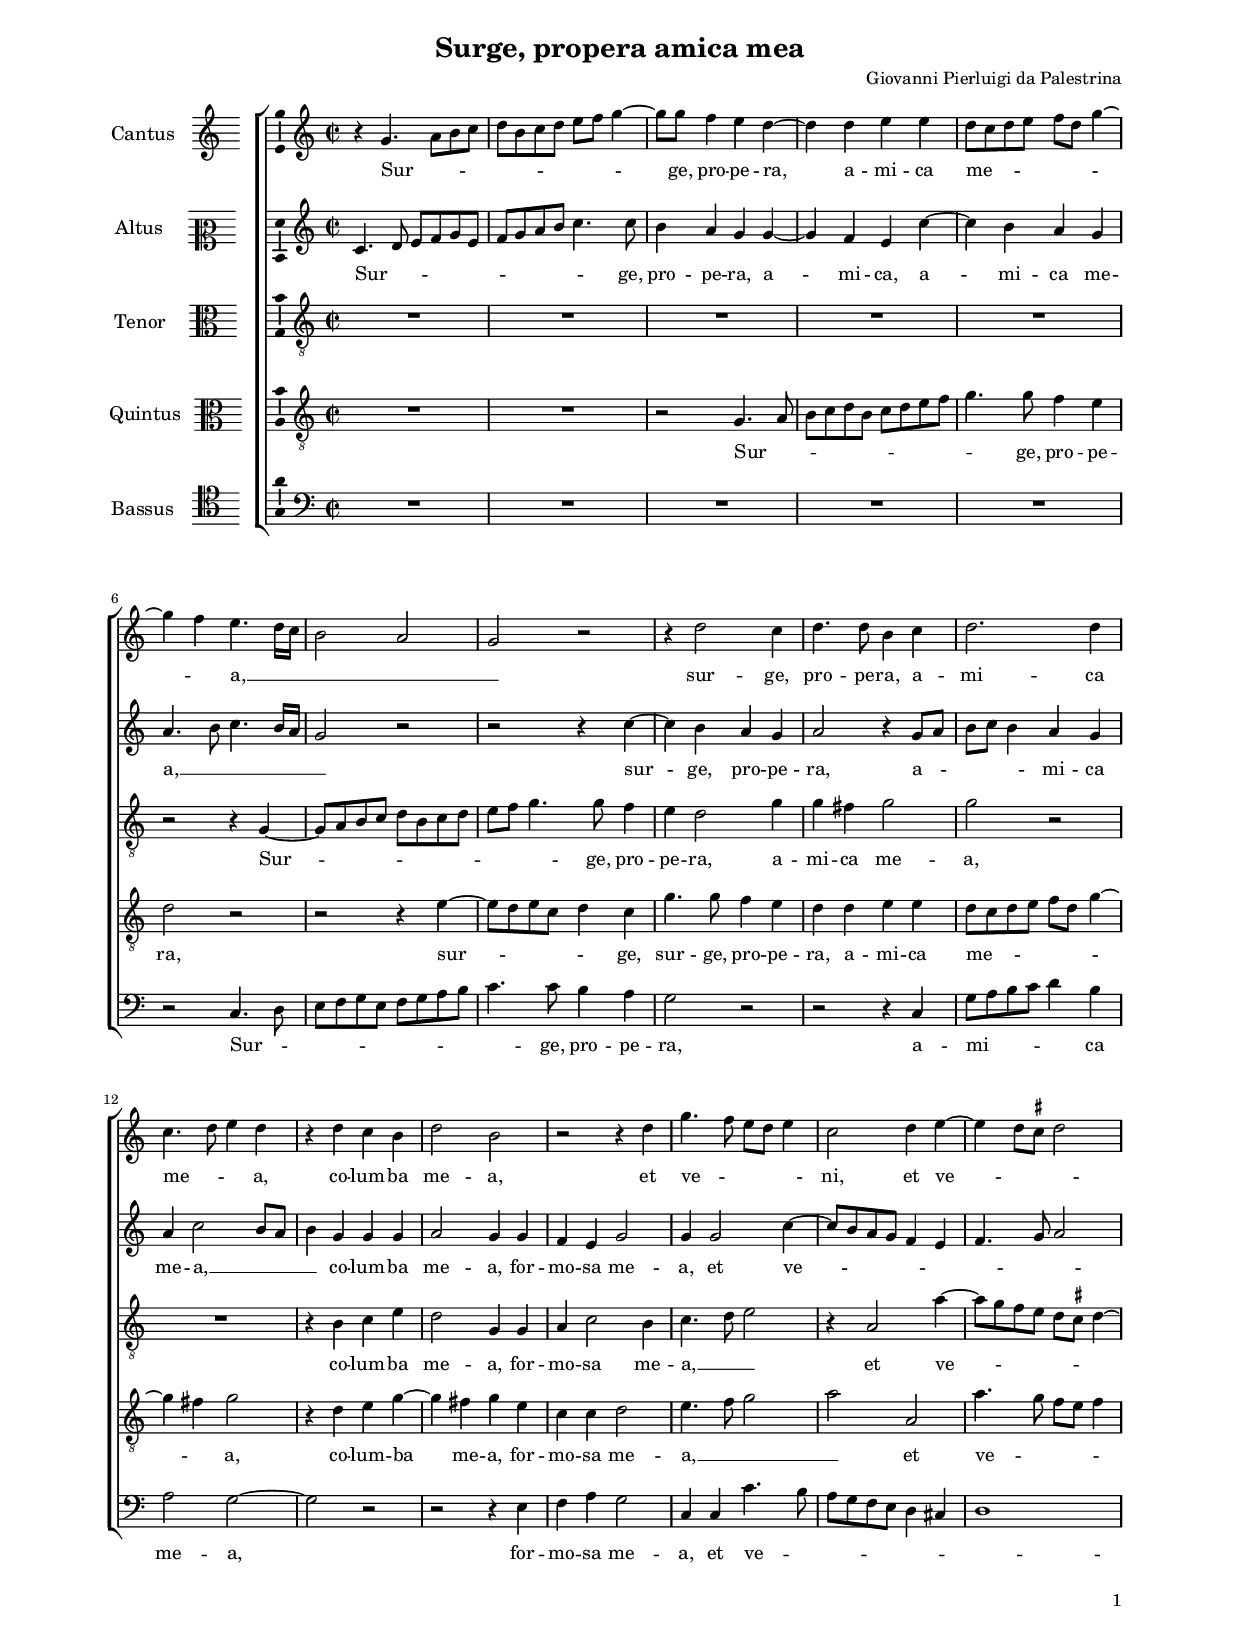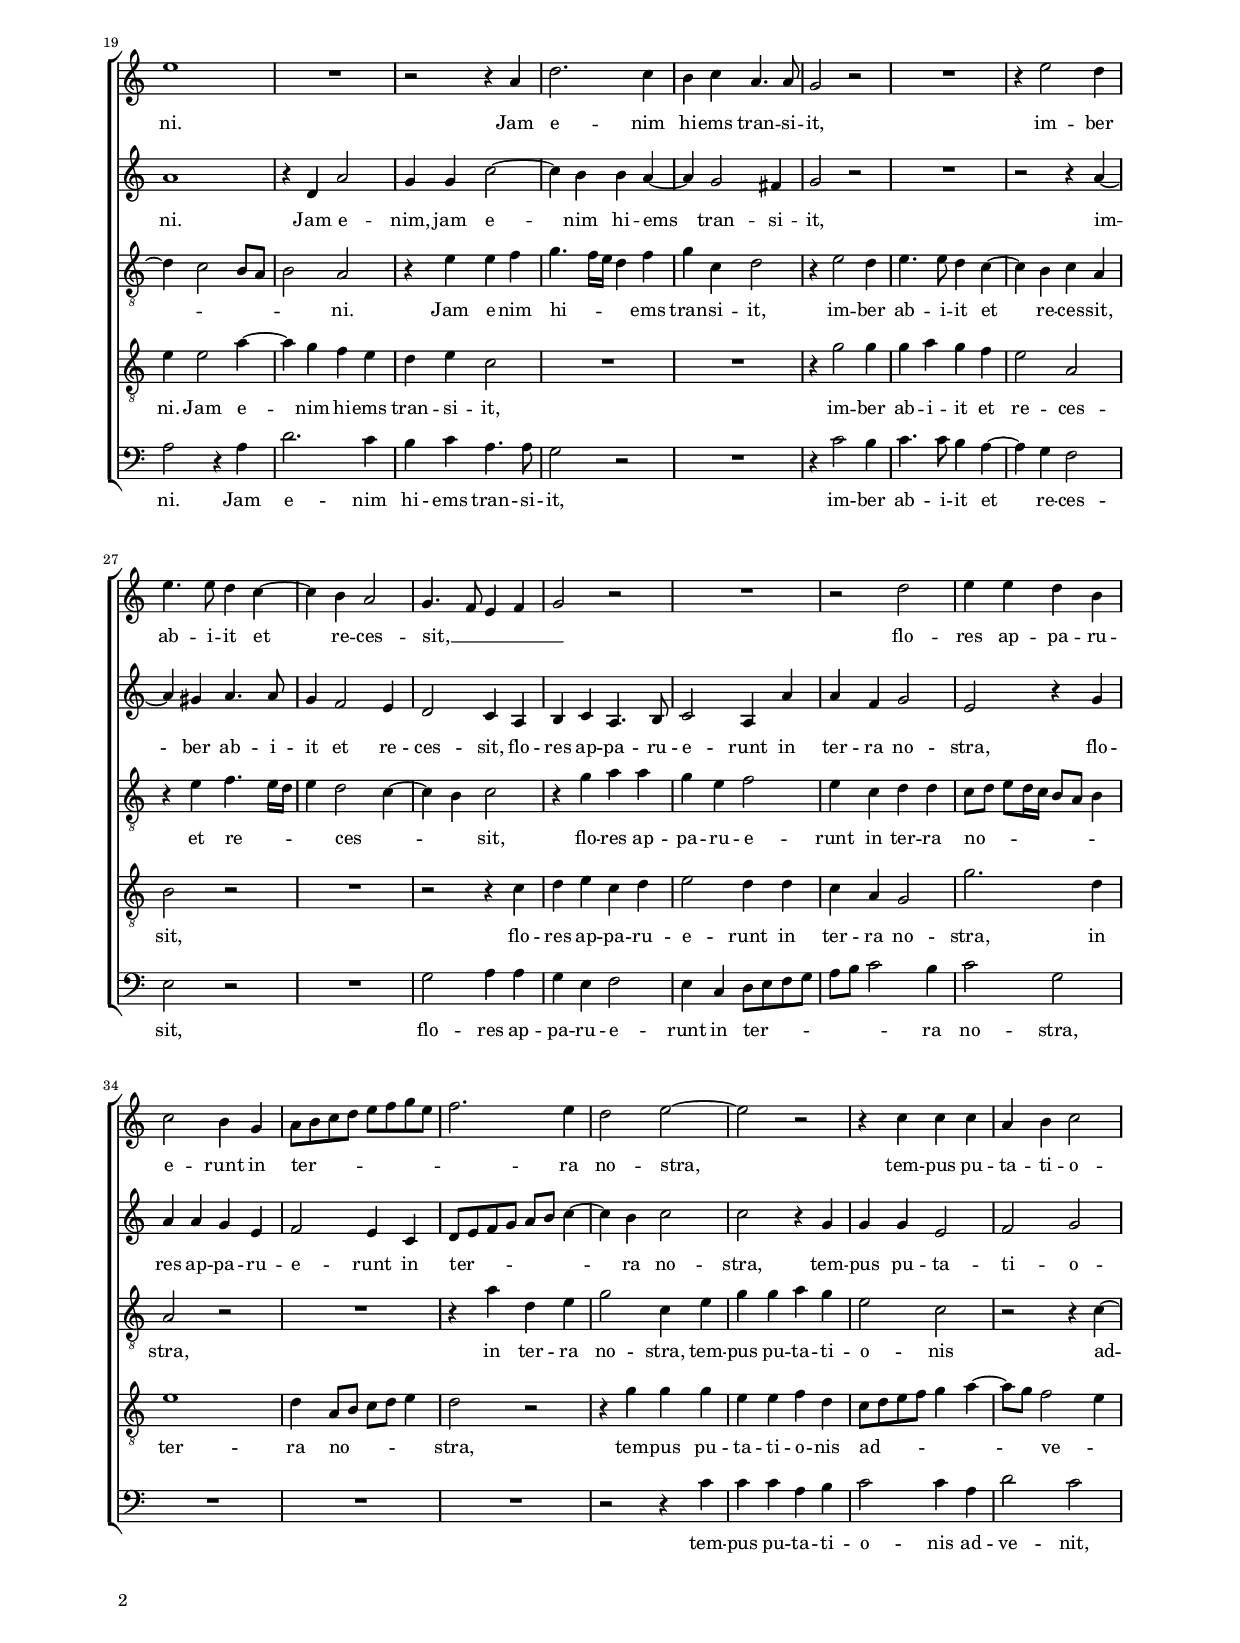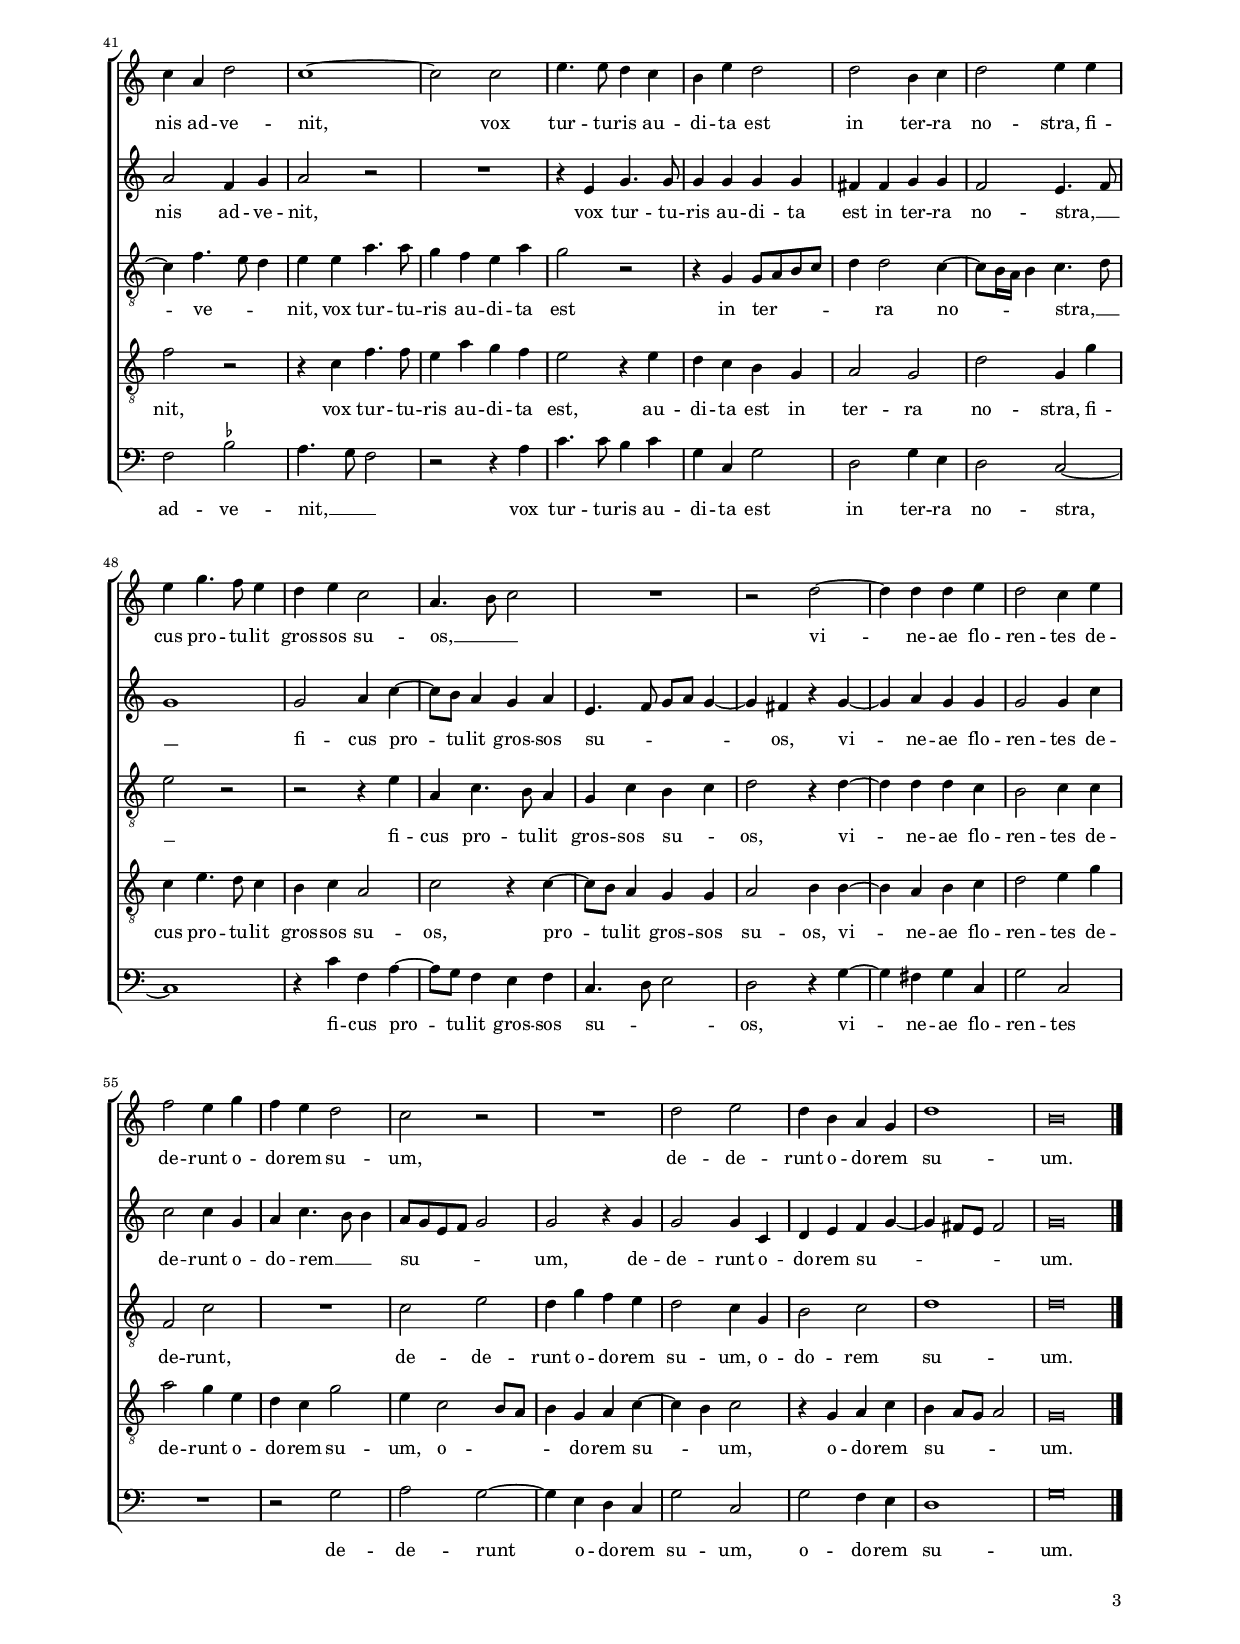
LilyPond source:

\header
{
  title="Surge, propera amica mea"
  composer="Giovanni Pierluigi da Palestrina"
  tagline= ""
}

\version "2.24.0"
\language deutsch
#(set-global-staff-size 15)
% #(set-default-paper-size "letter")
#(ly:set-option 'point-and-click #f)


\paper
	{
	top-margin = 1.8 \cm
	bottom-margin = 1.2 \cm
	left-margin = 2 \cm
	right-margin = 2 \cm
	ragged-bottom = ##f
	ragged-last-bottom = ##f
	print-page-number = ##f
	system-system-spacing = #'((basic-distance . 16) (minimum-distance . 14) (padding . 5) (strechability . 150))
	oddFooterMarkup=\markup   \fill-line { "" \fromproperty #'page:page-number-string }
	evenFooterMarkup=\markup  \fill-line { \fromproperty #'page:page-number-string "" }
	last-bottom-spacing = #'((basic-distance . 12) (minimum-distance . 7) (padding . 4))
	systems-per-page = 3
	page-count = 3
%	min-systems-per-page = 3
	markup-system-spacing.basic-distance = #12
	}

	
global = {
	\key c \major
	\time 2/2
	\set Score.tempoHideNote = ##t
	\tempo 4 = 95
	\skip 1*61
	\set Score.measureLength = #(ly:make-moment 2/1)
	\skip 1*2 \bar "|."
	}

	ficta = { \once \set suggestAccidentals = ##t }

	forget = #(define-music-function (music) (ly:music?) #{
		\accidentalStyle forget
		$music
		\accidentalStyle default
		#})

	m = \melisma
	me = \melismaEnd
%	\mark \markup { \fontsize #-3 \note  {2} #1 = \fontsize #-3 \note {2.} #1 }



incipitcantus = \markup { \score {
	{
	\set Staff.instrumentName = \markup { \fontsize #1 "Cantus" }
	\key c \major
	\clef violin
	s4 \bar ""
	}
	\layout  {
	raggedright = ##t
	indent = 1.6 \cm
	line-width = 2.4\cm
	\context { \Staff \remove Time_signature_engraver }
	\override Staff.Clef.Y-extent = #'(0 . 0)
	}} \hspace #1 }

      
incipitaltus = \markup { \score {
	{
	\set Staff.instrumentName = \markup { \fontsize #1 "Altus" }
	\key c \major
	\clef mezzosoprano
	s4 \bar ""
	}
	\layout  {
	raggedright = ##t
	indent = 1.6 \cm
	line-width = 2.4\cm
	\context { \Staff \remove Time_signature_engraver }
	\override Staff.Clef.Y-extent = #'(0 . 0)
	}} \hspace #1 }


incipittenor = \markup { \score {
	{
	\set Staff.instrumentName = \markup { \fontsize #1 "Tenor" }
	\key c \major
	\clef alto
	s4 \bar ""
	}
	\layout  {
	raggedright = ##t
	indent = 1.6 \cm
	line-width = 2.4\cm
	\context { \Staff \remove Time_signature_engraver }
	\override Staff.Clef.Y-extent = #'(0 . 0)
	}} \hspace #1 }
      
      
incipitquintus = \markup { \score {
	{
	\set Staff.instrumentName = \markup { \fontsize #1 "Quintus" }
	\key c \major
	\clef alto
	s4 \bar ""
	}
	\layout  {
	raggedright = ##t
	indent = 1.6 \cm
	line-width = 2.4\cm
	\context { \Staff \remove Time_signature_engraver }
	\override Staff.Clef.Y-extent = #'(0 . 0)
	}} \hspace #1 }
      
      
incipitbassus = \markup { \score {
	{
	\set Staff.instrumentName = \markup { \fontsize #1 "Bassus" }
	\key c \major
	\clef tenor
	s4 \bar ""
	}
	\layout  {
	raggedright = ##t
	indent = 1.6 \cm
	line-width = 2.4\cm
	\context { \Staff \remove Time_signature_engraver }
	\override Staff.Clef.Y-extent = #'(0 . 0)
	}} \hspace #1 }


cantus =  \relative c''
	{
	r4 g4. a8 h c
	d8 h c d e f g4~
	g8 g f4 e d~
	d4 d e e
%5
	d8 c d e f d g4~ |
	g4 f e4. d16 c
	h2 a
	g2 r
	r4 d'2 c4
%10
	d4. d8 h4 c |
	d2. d4
	c4. d8 e4 d
	r4 d c h
	d2 h
%15
	r2 r4 d |
	g4. f8 e d e4
	c2 d4 e~
	e4 d8 \ficta cis d2
	e1
%20
	R1 |
	r2 r4 a,
	d2. c4
	h4 c a4. a8
	g2 r
%25
	R1 |
	r4 e'2 d4
	e4. e8 d4 c~
	c4 h a2
	g4. f8 e4 f
%30
	g2 r |
	R1
	r2 d'
	e4 e d h
	c2 h4 g
%35
	a8 h c d e f g e |
	f2. e4
	d2 e~
	e2 r
	r4 c c c
%40
	a4 h c2 |
	c4 a d2
	c1~
	c2 c
	e4. e8 d4 c
%45
	h4 e d2 |
	d2 h4 c
	d2 e4 e
	e4 g4. f8 e4
	d4 e c2
%50
	a4. h8 c2 |
	R1
	r2 d~
	d4 d d e
	d2 c4 e
%55
	f2 e4 g |
	f4 e d2
	c2 r
	R1
	d2 e
%60
	d4 h a g |
	d'1
	h\breve |
	}


altus =  \relative c'
	{
	c4. d8 e f g e
	f8 g a h c4. c8
	h4 a g g~
	g4 f e c'~
%5
	c4 h a g |
	a4. h8 c4. h16 a
	g2 r
	r2 r4 c~
	c4 h a g
%10
	a2 r4 g8 a |
	h8 c h4 a g
	a4 c2 h8 a
	h4 g g g
	a2 g4 g
%15
	f4 e g2 |
	g4 g2 c4~
	c8 h a g f4 e
	f4. g8 a2
	a1
%20
	r4 d, a'2 |
	g4 g c2~
	c4 h h a~
	a4 g2 fis4
	g2 r
%25
	R1 |
	r2 r4 a~
	a4 gis a4. a8
	g4 f2 e4
	d2 c4 a
%30
	h4 c a4. h8 |
	c2 a4 a'
	a4 f g2
	e2 r4 g
	a4 a g e
%35
	f2 e4 c |
	d8 e f g a h c4~
	c4 h c2
	c2 r4 g
	g4 g e2
%40
	f2 g |
	a2 f4 g
	a2 r
	R1
	r4 e g4. g8
%45
	g4 g g g |
	fis4 fis g g
	f2 e4. f8
	g1
	g2 a4 c~
%50
	c8 h a4 g a |
	e4. f8 g a g4~
	g4 fis r g~
	g4 a g g
	g2 g4 c
%55
	c2 c4 g |
	a4 c4. h8 h4
	a8 g e f g2
	g2 r4 g
	g2 g4 c,
%60
	d4 e f g~ |
	g4 fis8 e fis2
	g\breve |
	}


tenor =  \relative c'
	{
	R1
	R1
	R1
	R1
%5
	R1 |
	r2 r4 g~
	g8 a h c d h c d
	e8 f g4. g8 f4
	e4 d2 g4
%10
	g4 fis g2 |
	g2 r
	R1
	r4 h, c e
	d2 g,4 g
%15
	a4 c2 h4 |
	c4. d8 e2
	r4 a,2 a'4~
	a8 g f e d \ficta cis d4~
	d4 c2 h8 a
%20
	h2 a |
	r4 e' e f
	g4. f16 e d4 f
	g4 c, d2
	r4 e2 d4
%25
	e4. e8 d4 c~ |
	c4 h c a
	r4 e' f4. e16 d
	e4 d2 c4~
	c4 h c2
%30
	r4 g' a a |
	g4 e f2
	e4 c d d
	c8 d e[ d16 c] h8 a h4
	a2 r
%35
	R1 |
	r4 a' d, e
	g2 c,4 e
	g4 g a g
	e2 c
%40
	r2 r4 c~ |
	c4 f4. e8 d4
	e4 e a4. a8
	g4 f e a
	g2 r
%45
	r4 g, g8 a h c |
	d4 d2 c4~
	c8 h16 a h4 c4. d8
	e2 r
	r2 r4 e
%50
	a,4 c4. h8 a4 |
	g4 c h c
	d2 r4 d~
	d4 d d c
	h2 c4 c
%55
	f,2 c' |
	R1
	c2 e
	d4 g f e
	d2 c4 g
%60
	h2 c |
	d1
	d\breve |
	}


quintus  =  \relative c'
	{
	R1
	R1
	r2 g4. a8
	h8 c d h c d e f
%5
	g4. g8 f4 e |
	d2 r
	r2 r4 e~
	e8 d e c d4 c
	g'4. g8 f4 e
%10
	d4 d e e |
	d8 c d e f d g4~
	g4 fis g2
	r4 d e g~
	g4 fis g e
%15
	c4 c d2 |
	e4. f8 g2
	a2 a,
	a'4. g8 f e f4
	e4 e2 a4~
%20
	a4 g f e |
	d4 e c2
	R1
	R1
	r4 g'2 g4
%25
	g4 a g f |
	e2 a,
	h2 r
	R1
	r2 r4 c
%30
	d4 e c d |
	e2 d4 d
	c4 a g2
	g'2. d4
	e1
%35
	d4 a8 h c d e4 |
	d2 r
	r4 g g g
	e4 e f d
	c8 d e f g4 a~
%40
	a8 g f2 e4 |
	f2 r
	r4 c f4. f8
	e4 a g f
	e2 r4 e
%45
	d4 c h g |
	a2 g
	d'2 g,4 g'
	c,4 e4. d8 c4
	h4 c a2
%50
	c2 r4 c~ |	
	c8 h a4 g g
	a2 h4 h~
	h4 a h c
	d2 e4 g
%55
	a2 g4 e |
	d4 c g'2
	e4 c2 h8 a
	h4 g a c~
	c4 h c2
%60
	r4 g a c |
	h4 a8 g a2
	g\breve |
	}


bassus  =  \relative c
	{
	R1
	R1
	R1
	R1
%5
	R1 |
	r2 c4. d8
	e8 f g e f g a h
	c4. c8 h4 a
	g2 r
%10
	r2 r4 c, |
	g'8 a h c d4 h
	a2 g~
	g2 r
	r2 r4 e
%15
	f4 a g2 |
	c,4 c c'4. h8
	a8 g f e d4 cis
	d1
	a'2 r4 a
%20
	d2. c4 |
	h4 c a4. a8
	g2 r
	R1
	r4 c2 h4
%25
	c4. c8 h4 a~ |
	a4 g f2
	e2 r
	R1
	g2 a4 a
%30
	g4 e f2 |
	e4 c d8 e f g
	a8 h c2 h4
	c2 g
	R1
%35
	R1 |
	R1
	r2 r4 c
	c4 c a h
	c2 c4 a
%40
	d2 c |
	f,2 \ficta b
	a4. g8 f2
	r2 r4 a
	c4. c8 h4 c
%45
	g4 c, g'2 |
	d2 g4 e
	d2 c~
	c1
	r4 c' f, a~
%50
	a8 g f4 e f |
	c4. d8 e2
	d2 r4 g~
	g4 fis g c,
	g'2 c,
%55
	R1 |
	r2 g'
	a2 g~
	g4 e d c
	g'2 c,
%60
	g'2 f4 e |
	d1
	g\breve |
	}


lyricscantus = \lyricmode {
	Sur -- _ _ _ _ _ _ _ _ _ _ ge, pro -- pe -- ra, a -- mi -- ca me -- _ _ _ _ _ _ _ a, __ _ _ _ _ _
	sur -- ge, pro -- pe -- ra, a -- mi -- ca me -- _ _ a,
	co -- lum -- ba me -- a,
	et ve -- _ _ _ _ ni,
	et ve -- _ _ _ ni.
	Jam e -- nim hi -- ems tran -- si -- it,
	im -- ber ab -- i -- it et re -- ces -- sit, __ _ _ _ _
	flo -- res ap -- pa -- ru -- e -- runt in ter -- _ _ _ _ _ _ _ _ ra no -- stra,
	tem -- pus pu -- ta -- ti -- o -- nis ad -- ve -- nit,
	vox tur -- tu -- ris au -- di -- ta est in ter -- ra no -- stra,
	fi -- cus pro -- tu -- lit gros -- sos su -- os, __ _ _
	vi -- ne -- ae flo -- ren -- tes de -- de -- runt o -- do -- rem su -- um,
	de -- de -- runt o -- do -- rem su -- um.
	}


lyricsaltus = \lyricmode {
	Sur -- _ _ _ _ _ _ _ _ _ _ ge, pro -- pe -- ra, a -- mi -- ca,
	a -- mi -- ca me -- a, __ _ _ _ _ _
	sur -- ge, pro -- pe -- ra, a -- _ _ _ _ mi -- ca me -- a, __ _ _ _
	co -- lum -- ba me -- a,
	for -- mo -- sa me -- a,
	et ve -- _ _ _ _ _ _ _ _ ni.
	Jam e -- nim,
	jam e -- nim hi -- ems tran -- si -- it,
	im -- ber ab -- i -- it et re -- ces -- sit,
	flo -- res ap -- pa -- ru -- e -- runt in ter -- ra no -- stra,
	flo -- res ap -- pa -- ru -- e -- runt in ter -- _ _ _ _ _ _ ra no -- stra,
	tem -- pus pu -- ta -- ti -- o -- nis ad -- ve -- nit,
	vox tur -- tu -- ris au -- di -- ta est in ter -- ra no -- stra, __ _ _
	fi -- cus pro -- tu -- lit gros -- sos su -- _ _ _ _ os,
	vi -- ne -- ae flo -- ren -- tes de -- de -- runt o -- do -- rem __ _ _ su -- _ _ _ _ um,
	de -- de -- runt o -- do -- rem su -- _ _ _ _ um.
	}


lyricstenor = \lyricmode {
	Sur -- _ _ _ _ _ _ _ _ _ _ ge, pro -- pe -- ra, a -- mi -- ca me -- a,
	co -- lum -- ba me -- a,
	for -- mo -- sa me -- a, __ _ _
	et ve -- _ _ _ _ _ _ _ _ _ _ ni.
	Jam e -- nim hi -- _ _ _ ems tran -- si -- it,
	im -- ber ab -- i -- it et re -- ces -- sit,
	et re -- _ _ _ ces -- _ _ sit,
	flo -- res ap -- pa -- ru -- e -- runt in ter -- ra no -- _ _ _ _ _ _ _ stra,
	in ter -- ra no -- stra,
	tem -- pus pu -- ta -- ti -- o -- nis ad -- ve -- _ _ nit,
	vox tur -- tu -- ris au -- di -- ta est in ter -- _ _ _ _ ra no -- _ _ _ stra, __ _ _
	fi -- cus pro -- tu -- lit gros -- sos su -- _ os,
	vi -- ne -- ae flo -- ren -- tes de -- de -- runt,
	de -- de -- runt o -- do -- rem su -- um,
	o -- do -- rem su -- um.
	}


lyricsquintus = \lyricmode {
	Sur -- _ _ _ _ _ _ _ _ _ _ ge, pro -- pe -- ra,
	sur -- _ _ _ _ ge, 
	sur -- ge, pro -- pe -- ra, a -- mi -- ca me -- _ _ _ _ _ _ _ a,
	co -- lum -- ba me -- a,
	for -- mo -- sa me -- a, __ _ _ _ 
	et ve -- _ _ _ _ ni.
	Jam e -- nim hi -- ems tran -- si -- it,
	im -- ber ab -- i -- it et re -- ces -- sit,
	flo -- res ap -- pa -- ru -- e -- runt in ter -- ra no -- stra,
	in ter -- ra no -- _ _ _ _ stra,
	tem -- pus pu -- ta -- ti -- o -- nis ad -- _ _ _ _ _ _ ve -- _ nit,
	vox tur -- tu -- ris au -- di -- ta est,
	au -- di -- ta est in ter -- ra no -- stra,
	fi -- cus pro -- tu -- lit gros -- sos su -- os,
	pro -- tu -- lit gros -- sos su -- os,
	vi -- ne -- ae flo -- ren -- tes de -- de -- runt o -- do -- rem su -- um,
	o -- _ _ _ do -- rem su -- _ um,
	o -- do -- rem su -- _ _ _ um.
	}


lyricsbassus = \lyricmode {
	Sur -- _ _ _ _ _ _ _ _ _ _ ge, pro -- pe -- ra, a -- mi -- _ _ _ _ ca me -- a,
	for -- mo -- sa me -- a,
	et ve -- _ _ _ _ _ _ _ _ ni.
	Jam e -- nim hi -- ems tran -- si -- it,
	im -- ber ab -- i -- it et re -- ces -- sit,
	flo -- res ap -- pa -- ru -- e -- runt in ter -- _ _ _ _ _ _ ra no -- stra,
	tem -- pus pu -- ta -- ti -- o -- nis ad -- ve -- nit,
	ad -- ve -- nit, __ _ _
	vox tur -- tu -- ris au -- di -- ta est in ter -- ra no -- stra,
	fi -- cus pro -- tu -- lit gros -- sos su -- _ _ os,
	vi -- ne -- ae flo -- ren -- tes de -- de -- runt o -- do -- rem su -- um,
	o -- do -- rem su -- um.
	}


\score
{  
	% \transpose {
	\new ChoirStaff \with { \override StaffGrouper.staff-staff-spacing.basic-distance = #12 }
	<<

	\new Staff << \global
	\new Voice="v1" {
		\set Staff.instrumentName=\incipitcantus
%		\set Staff.instrumentName= "S"
		\set Staff.midiInstrument = "reed organ"
		\clef violin
		\cantus }
	\new Lyrics \lyricsto "v1" {\lyricscantus }
	>>


	\new Staff << \global
	\new Voice="v2" {
		\set Staff.instrumentName=\incipitaltus
%		\set Staff.instrumentName= "A"
		\set Staff.midiInstrument = "reed organ"
		\clef violin % "G_8"
		\altus}
	\new Lyrics \lyricsto "v2" {\lyricsaltus }
	>>


	\new Staff << \global
	\new Voice="v3" {
		\set Staff.instrumentName=\incipittenor
%		\set Staff.instrumentName= "T"
		\set Staff.midiInstrument = "reed organ"
		\clef "G_8"
		\tenor }
	\new Lyrics \lyricsto "v3" {\lyricstenor }
	>>


	\new Staff << \global
	\new Voice="v5" {
		\set Staff.instrumentName=\incipitquintus
%		\set Staff.instrumentName= "Q"
		\set Staff.midiInstrument = "reed organ"
		\clef "G_8"
		\quintus}
	\new Lyrics \lyricsto "v5" {\lyricsquintus }
	>>


	\new Staff << \global
	\new Voice="v4" {
		\set Staff.instrumentName=\incipitbassus
%		\set Staff.instrumentName= "B"
		\set Staff.midiInstrument = "reed organ"
		\clef bass 
		\bassus }
	\new Lyrics \lyricsto "v4" {\lyricsbassus}
	>>

	>>
	% } % transpose

	\layout
	{
	indent = 2.5\cm
	\context { \Lyrics \override VerticalAxisGroup.nonstaff-relatedstaff-spacing.padding = #1.4 }
%	\context { \Lyrics \override LyricText.font-size = #1 }
	\context { \Staff \override TimeSignature.break-visibility = #end-of-line-invisible }
	\context { \Staff \consists Ambitus_engraver }
	\context { \Score \override BarNumber.padding = #2 }
	\context { \Voice \override NoteHead.style = #'baroque }
	}

\midi
	{
    	
	}

}


% EOF
